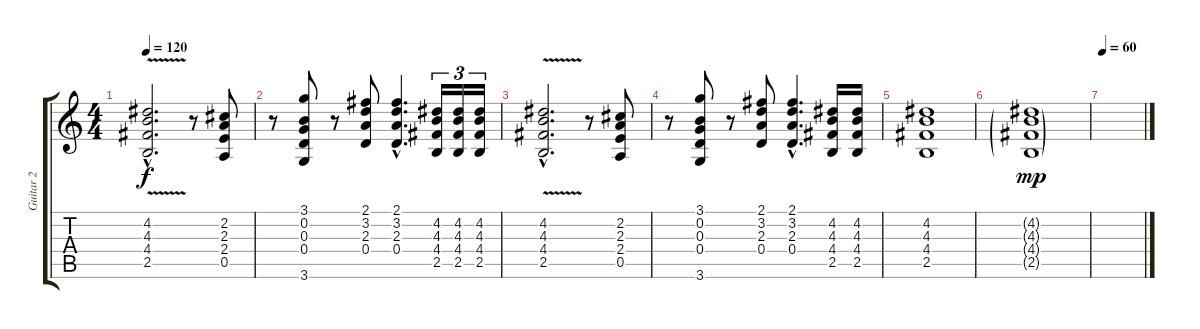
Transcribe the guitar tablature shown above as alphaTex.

\track ("Guitar 2" "Guitar 2") {instrument overdrivenguitar}
\staff {score tabs}
\tuning (E4 B3 G3 D3 A2 E2) {hide}
\ts (4 4)
\tempo 120
\clef g2
\ks c
(4.2{v hac} 4.3{v hac} 4.4{v hac} 2.5{v hac}).2{d dy f} r.8 (2.2 2.3 2.4 0.5).8 |
r.8 (3.1 0.2 0.3 0.4 3.6).8 r.8 (2.1 3.2 2.3 0.4).8 (2.1{hac} 3.2{hac} 2.3{hac} 0.4{hac}).4{d} (4.2 4.3 4.4 2.5).16{tu (3 2)} (4.2 4.3 4.4 2.5).16{tu (3 2)} (4.2 4.3 4.4 2.5).16{tu (3 2)} |
(4.2{v hac} 4.3{v hac} 4.4{v hac} 2.5{v hac}).2{d} r.8 (2.2 2.3 2.4 0.5).8 |
r.8 (3.1 0.2 0.3 0.4 3.6).8 r.8 (2.1 3.2 2.3 0.4).8 (2.1{hac} 3.2{hac} 2.3{hac} 0.4{hac}).4{d} (4.2 4.3 4.4 2.5).16 (4.2 4.3 4.4 2.5).16 |
(4.2 4.3 4.4 2.5).1 |
(4.2{g} 4.3{g} 4.4{g} 2.5{g}).1{dy mp} |
\tempo 60
